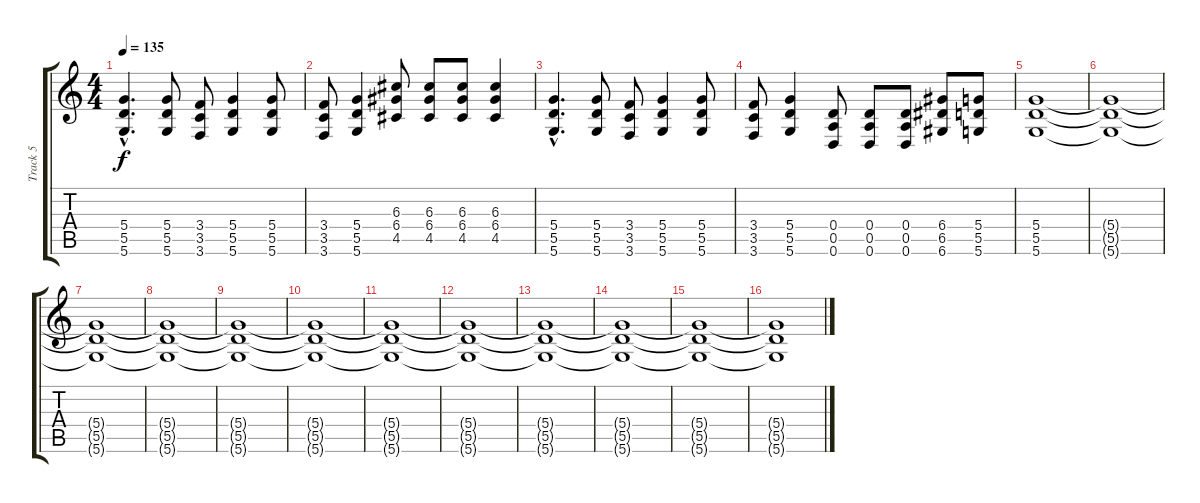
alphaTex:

\track ("Track 5" "Track 5") {instrument distortionguitar}
\staff {score tabs}
\tuning (E4 B3 G3 D3 A2 D2) {hide}
\ts (4 4)
\tempo 135
\clef g2
\ks c
(5.4{hac} 5.5{hac} 5.6{hac}).4{d dy f} (5.4 5.5 5.6).8 (3.4 3.5 3.6).8 (5.4 5.5 5.6).4 (5.4 5.5 5.6).8 |
(3.4 3.5 3.6).8 (5.4 5.5 5.6).4 (6.3 6.4 4.5).8 (6.3 6.4 4.5).8 (6.3 6.4 4.5).8 (6.3 6.4 4.5).4 |
(5.4{hac} 5.5{hac} 5.6{hac}).4{d} (5.4 5.5 5.6).8 (3.4 3.5 3.6).8 (5.4 5.5 5.6).4 (5.4 5.5 5.6).8 |
(3.4 3.5 3.6).8 (5.4 5.5 5.6).4 (0.4 0.5 0.6).8 (0.4 0.5 0.6).8 (0.4 0.5 0.6).8 (6.4 6.5 6.6).8 (5.4 5.5 5.6).8 |
(5.4 5.5 5.6).1{volume 4} |
(5.4{t} 5.5{t} 5.6{t}).1 |
(5.4{t} 5.5{t} 5.6{t}).1 |
(5.4{t} 5.5{t} 5.6{t}).1 |
(5.4{t} 5.5{t} 5.6{t}).1 |
(5.4{t} 5.5{t} 5.6{t}).1 |
(5.4{t} 5.5{t} 5.6{t}).1 |
(5.4{t} 5.5{t} 5.6{t}).1 |
(5.4{t} 5.5{t} 5.6{t}).1 |
(5.4{t} 5.5{t} 5.6{t}).1 |
(5.4{t} 5.5{t} 5.6{t}).1 |
(5.4{t} 5.5{t} 5.6{t}).1
